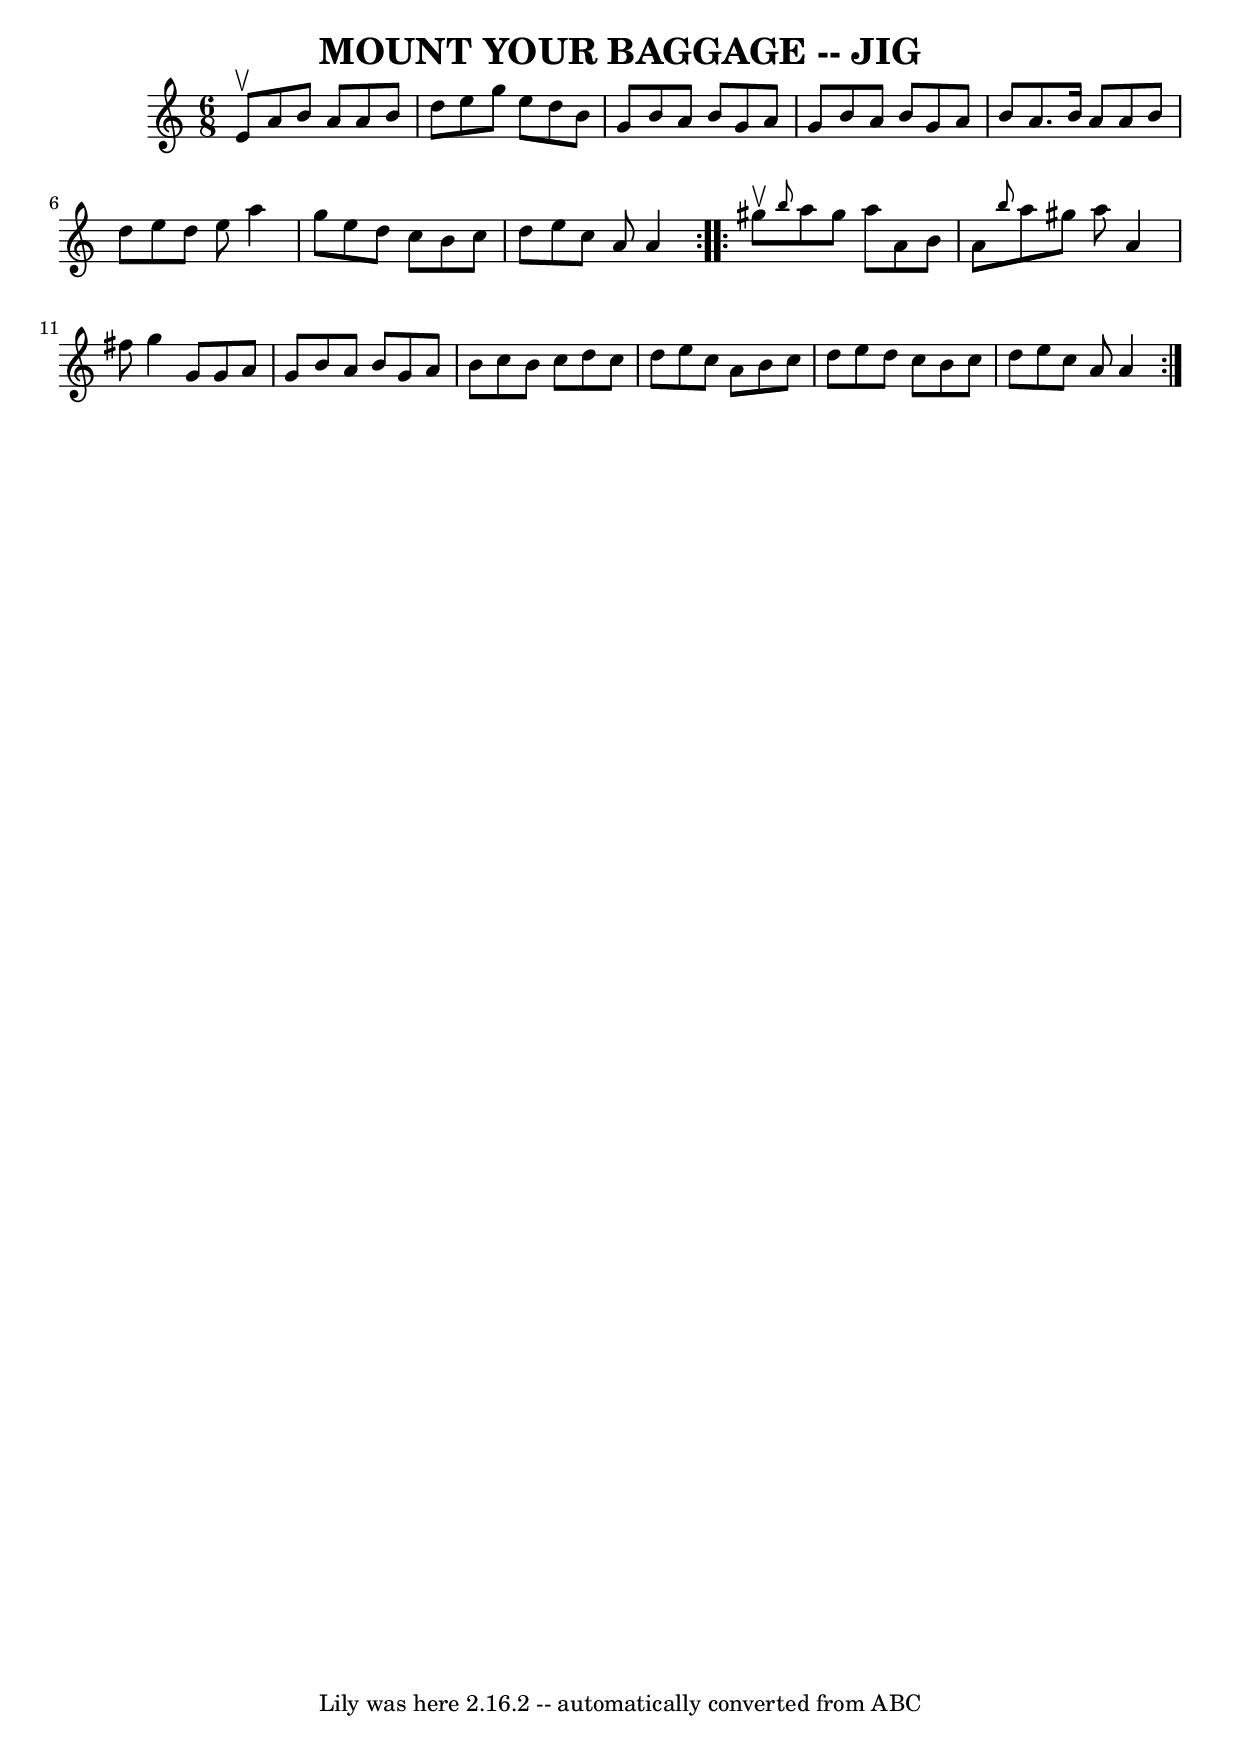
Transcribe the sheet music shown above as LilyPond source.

\version "2.16.2"
\include "Mammoth.ily"
\header {
  %% book = "Ryan's Mammoth Collection of Fiddle Tunes"
  crossRefNumber = "1"
  footnotes = ""
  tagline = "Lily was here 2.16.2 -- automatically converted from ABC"
  title = "MOUNT YOUR BAGGAGE -- JIG"

}
voicedefault =  {



  \repeat volta 2 {

    \time 6/8 
    \key a \minor
    e'8^\upbow       |
    a'8 b'8 a'8 a'8 
    b'8 d''8    |
    e''8 g''8 e''8 d''8 b'8 g'8     |
    b'8 a'8 b'8 g'8 a'8 g'8    |
    b'8 a'8    
    b'8 g'8 a'8 b'8        |
    a'8. b'16 a'8 a'8 b'8    
    d''8    |
    e''8 d''8 e''8 a''4 g''8    |
    e''8    
    d''8 c''8 b'8 c''8 d''8    |
    e''8 c''8 a'8 a'4    

  }     
  \repeat volta 2 {
    gis''8^\upbow       |
    \grace { b''8  
	   }   
    a''8 gis''8 a''8 a'8 b'8 a'8    |
    \grace { b''8  
	   }   
    a''8 gis''8 a''8 a'4 fis''8    |
    g''4 g'8 g'8 a'8 
    g'8    |
    b'8 a'8 b'8 g'8 a'8 b'8        |
    
    c''8 b'8 c''8 d''8 c''8 d''8    |
    e''8 c''8 a'8   
    b'8 c''8 d''8    |
    e''8 d''8 c''8 b'8 c''8 d''8   |
    e''8 c''8 a'8 a'4    
  }   

}

\score{
  <<

    \context Staff="default"
    {
      \voicedefault 
      
    }

  >>
  \layout {
    
  }
  \midi {
  }

}
